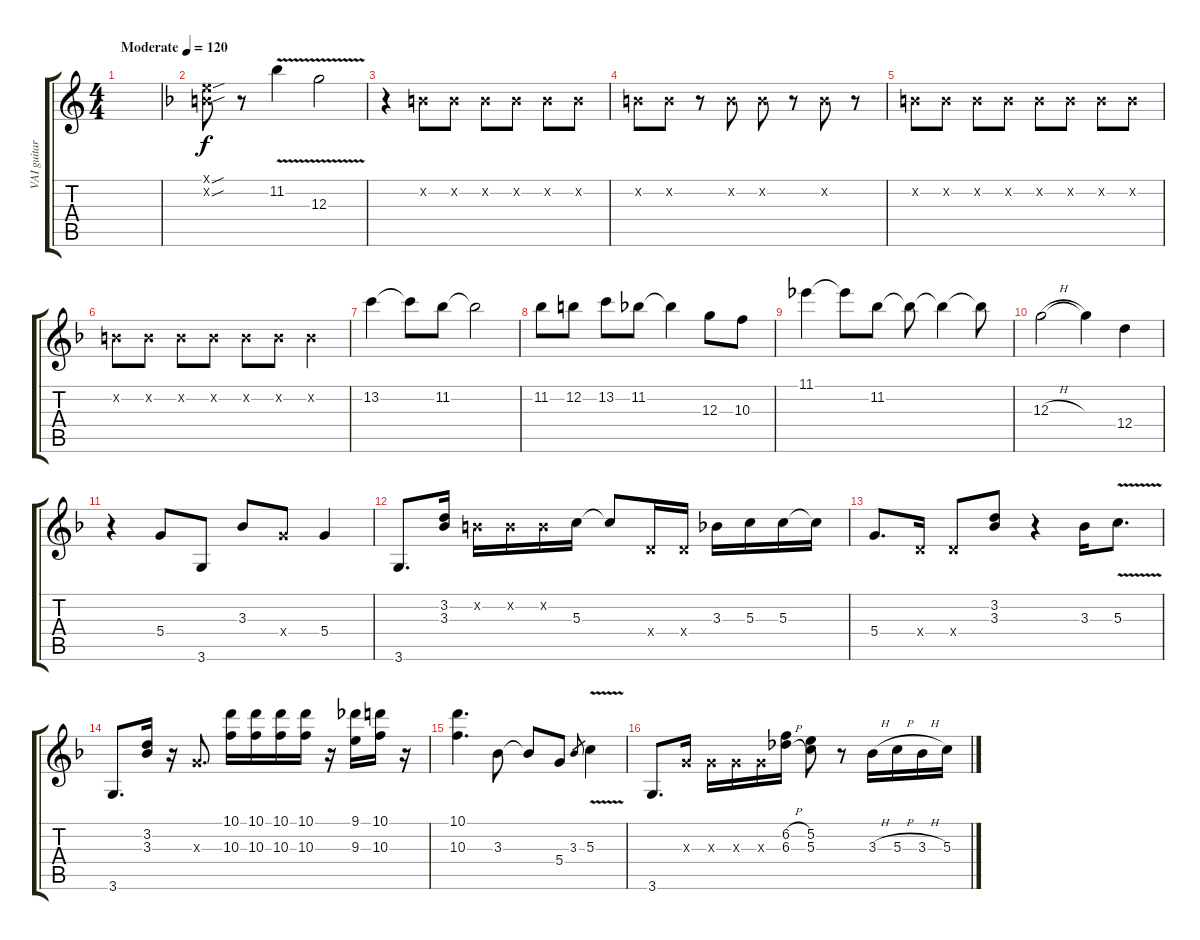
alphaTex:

\track ("VAI guitar" "VAI guitar") {instrument distortionguitar}
\staff {score tabs}
\tuning (E4 B3 G3 D3 A2 E2) {hide}
\ts (4 4)
\tempo (120 "Moderate")
\clef g2
\ks c
|
\ks f
(0.1{sou x} 0.2{sou x}).8 r.8 11.2{v}.4 12.3{v}.2 |
r.4 0.2{x}.8 0.2{x}.8 0.2{x}.8 0.2{x}.8 0.2{x}.8 0.2{x}.8 |
0.2{x}.8 0.2{x}.8 r.8 0.2{x}.8 0.2{x}.8 r.8 0.2{x}.8 r.8 |
0.2{x}.8 0.2{x}.8 0.2{x}.8 0.2{x}.8 0.2{x}.8 0.2{x}.8 0.2{x}.8 0.2{x}.8 |
0.2{x}.8 0.2{x}.8 0.2{x}.8 0.2{x}.8 0.2{x}.8 0.2{x}.8 0.2{x}.4 |
13.2.4 13.2{t}.8 11.2.8 11.2{t}.2 |
11.2.8 12.2.8 13.2.8 11.2.8 11.2{t}.4 12.3.8 10.3.8 |
11.1.4 11.1{t}.8 11.2.8 11.2{t}.8 11.2{t}.4 11.2{t}.8 |
12.3{h}.2 12.3{t}.4 12.4.4 |
r.4 5.4.8 3.6.8 3.3.8 5.4{x}.8 5.4.4 |
3.6.8{d} (3.2 3.3).16 0.2{x}.16 0.2{x}.16 0.2{x}.16 5.3.16 5.3{t}.8 0.4{x}.16 0.4{x}.16 3.3.16 5.3.16 5.3.16 5.3{t}.16 |
5.4.8{d} 0.4{x}.16 0.4{x}.8 (3.2 3.3).8 r.4 3.3.16 5.3{v}.8{d} |
3.6.8{d} (3.2 3.3).16 r.16 0.3{x}.8{d} (10.1 10.3).16 (10.1 10.3).16 (10.1 10.3).16 (10.1 10.3).16 r.16 (9.1 9.3).16 (10.1 10.3).16 r.16 |
(10.1 10.3).4{d} 3.3.8 3.3{t}.8 5.4.8 3.3.8{gr} 5.3{v}.4 |
3.6.8{d} 0.3{x}.16 0.3{x}.16 0.3{x}.16 0.3{x}.16 (6.2{h} 6.3{h}).16 (5.2 5.3).8 r.8 3.3{h}.16 5.3{h}.16 3.3{h}.16 5.3.16
